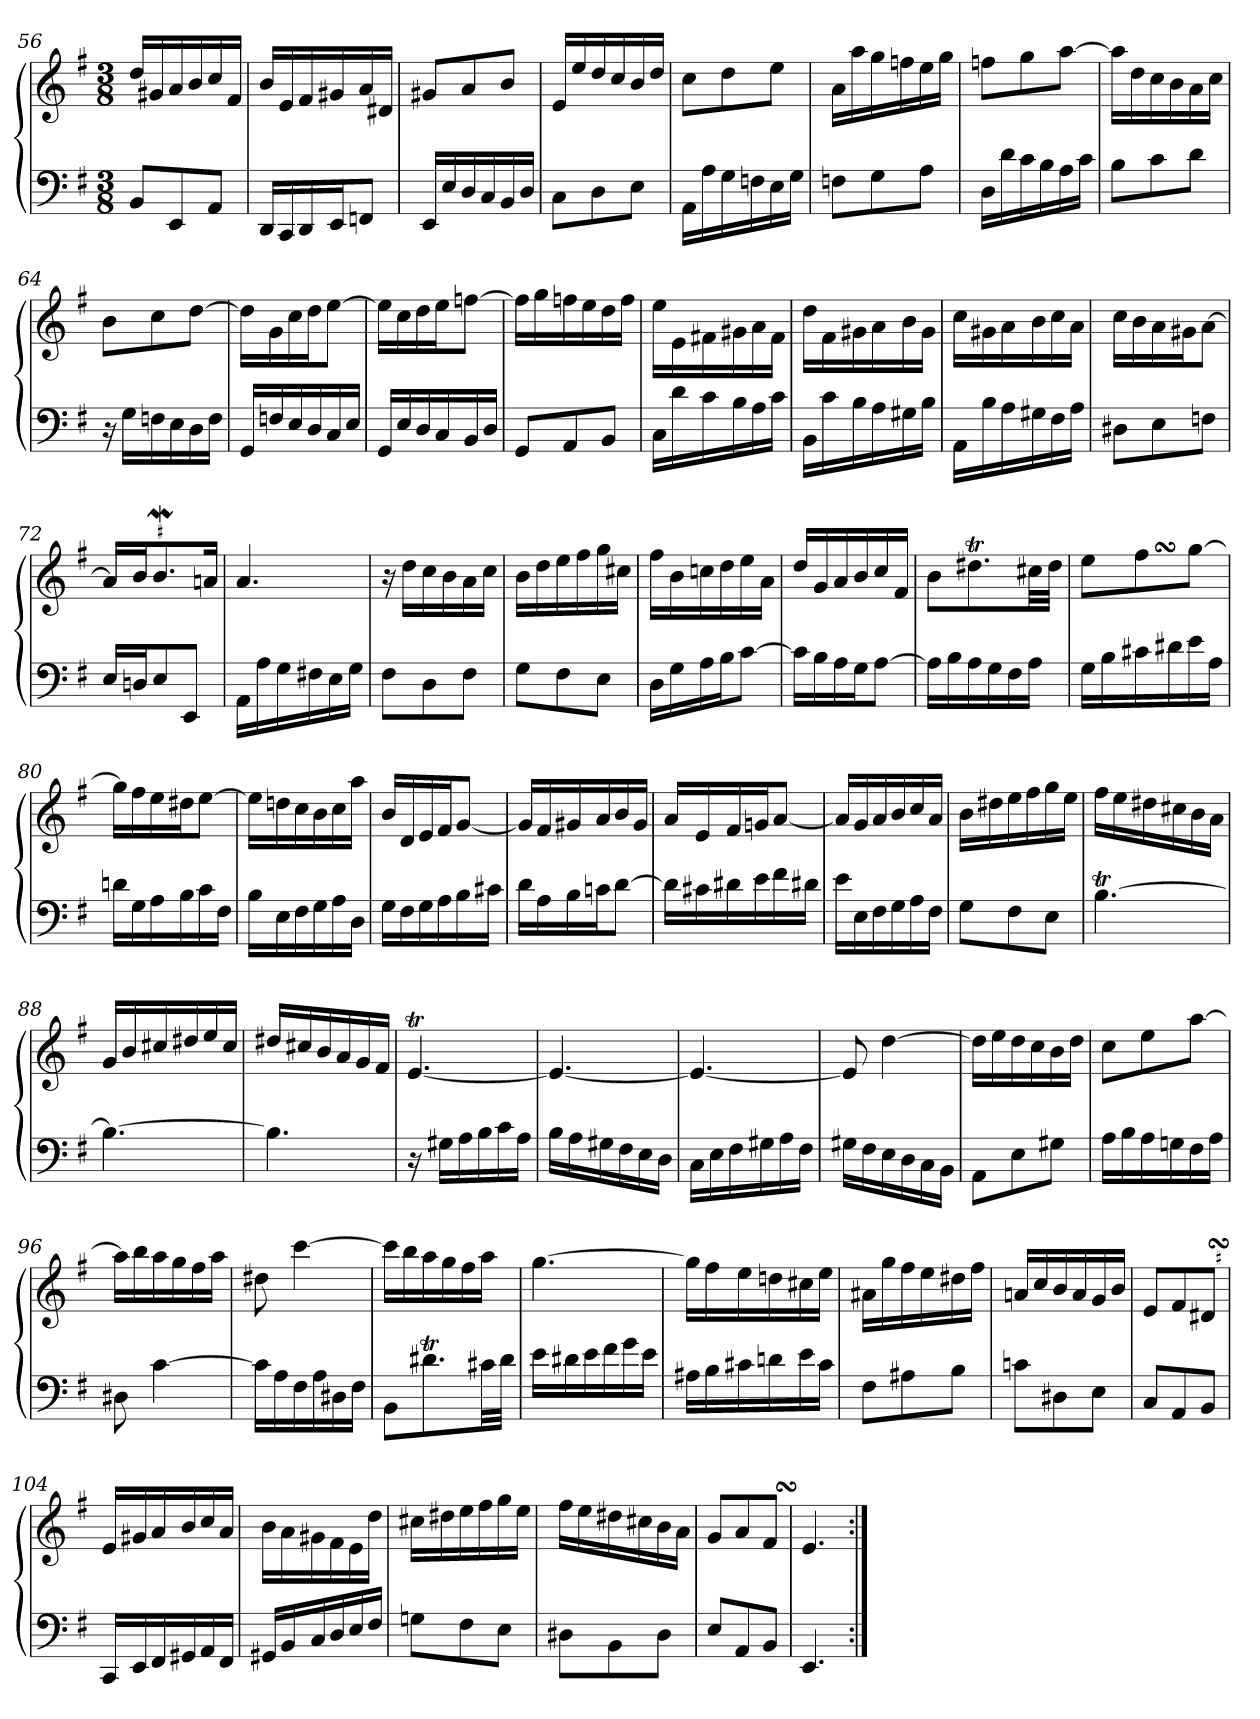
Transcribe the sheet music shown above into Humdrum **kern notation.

**kern	**kern
*part1	*part1
*staff2	*staff1
*clefF4	*clefG2
*k[f#]	*k[f#]
*e:	*e:
*M3/8	*M3/8
=56	=56
8BB/L	16dd/LL
.	16g#X/
8EE/	16a/
.	16b/
8AA/J	16cc/
.	16f#/JJ
=57	=57
16DD/LL	16b/LL
16CC/	16e/
16DD/	16f#/
16EE/J	16g#X/
8FFn/J	16a/
.	16d#X/JJ
=58	=58
16EE/LL	8g#X/L
16E/	.
16D/	8a/
16C/	.
16BB/	8b/J
16D/JJ	.
=59	=59
8C\L	16e/LL
.	16ee/
8D\	16dd/
.	16cc/
8E\J	16b/
.	16dd/JJ
=60	=60
16AA\LL	8cc\L
16A\	.
16G\	8dd\
16Fn\	.
16E\	8ee\J
16G\JJ	.
=61	=61
8Fn\L	16a\LL
.	16aa\
8G\	16gg\
.	16ffn\
8A\J	16ee\
.	16gg\JJ
=62	=62
16D\LL	8ffn\L
16d\	.
16c\	8gg\
16B\	.
16A\	[8aa\J
16c\JJ	.
=63	=63
8B\L	16aa\LL]
.	16dd\
8c\	16cc\
.	16b\
8d\J	16a\
.	16cc\JJ
=64	=64
16r	8b\L
16G\LL	.
16Fn\	8cc\
16E\	.
16D\	[8dd\J
16F\JJ	.
=65	=65
16GG/LL	16dd\LL]
16Fn/	16g\
16E/	16cc\
16D/	16dd\J
16C/	[8ee\J
16E/JJ	.
=66	=66
16GG/LL	16ee\LL]
16E/	16cc\
16D/	16dd\
16C/	16ee\J
16BB/	[8ffn\J
16D/JJ	.
=67	=67
8GG/L	16ffn\LL]
.	16gg\
8AA/	16ffn\
.	16ee\
8BB/J	16dd\
.	16ff\JJ
=68	=68
16C\LL	16ee\LL
16d\	16e\
16c\	16f#X\
16B\	16g#X\
16A\	16a\
16c\JJ	16f#\JJ
=69	=69
16BB\LL	16dd\LL
16c\	16f#\
16B\	16g#X\
16A\	16a\
16G#X\	16b\
16B\JJ	16g#\JJ
=70	=70
16AA\LL	16cc\LL
16B\	16g#X\
16A\	16a\
16G#X\	16b\
16F#\	16cc\
16A\JJ	16a\JJ
=71	=71
8D#X\L	16cc\LL
.	16b\
8E\	16a\
.	16g#X\J
8Fn\J	[8a\J
=72	=72
16E/LL	16a/LL]
16Dn/J	16b/J
!	!LO:MOR:acc=#
8E/	8.bw/
8EE/J	.
.	16an/Jk
=73	=73
16AA\LL	4.a
16A\	.
16G\	.
16F#X\	.
16E\	.
16G\JJ	.
=74	=74
8F#\L	16r
.	16dd\LL
8D\	16cc\
.	16b\
8F#\J	16a\
.	16cc\JJ
=75	=75
8G\L	16b\LL
.	16dd\
8F#\	16ee\
.	16ff#\
8E\J	16gg\
.	16cc#X\JJ
=76	=76
16D\LL	16ff#\LL
16G\	16b\
16A\	16ccn\
16B\J	16dd\
[8c\J	16ee\
.	16a\JJ
=77	=77
16c\LL]	16dd/LL
16B\	16g/
16A\	16a/
16G\J	16b/
[8A\J	16cc/
.	16f#/JJ
=78	=78
16A\LL]	8b\L
16B\	.
16A\	8.dd#Xt\
16G\	.
16F#\	.
16A\JJ	32cc#X\LL
.	32dd#\JJJ
=79	=79
16G\LL	8ee\L
16B\	.
16c#X\	8ff#SsS\
16d#X\	.
16e\	[8gg\J
16A\JJ	.
=80	=80
16dn\LL	16gg\LL]
16G\	16ff#\
16A\	16ee\
16B\	16dd#X\J
16c\	[8ee\J
16F#\JJ	.
=81	=81
16B\LL	16ee\LL]
16E\	16ddn\
16F#\	16cc\
16G\	16b\
16A\	16cc\
16D\JJ	16aa\JJ
=82	=82
16G\LL	16b/LL
16F#\	16d/
16G\	16e/
16A\	16f#/J
16B\	[8g/J
16c#X\JJ	.
=83	=83
16d\LL	16g/LL]
16A\	16f#/
16B\	16g#X/
16cn\J	16a/
[8d\J	16b/
.	16g#/JJ
=84	=84
16d\LL]	16a/LL
16c#X\	16e/
16d#X\	16f#/
16e\	16gn/J
16f#\	[8a/J
16d#X\JJ	.
=85	=85
16e\LL	16a/LL]
16E\	16g/
16F#\	16a/
16G\	16b/
16A\	16cc/
16F#\JJ	16a/JJ
=86	=86
8G\L	16b\LL
.	16dd#X\
8F#\	16ee\
.	16ff#\
8E\J	16gg\
.	16ee\JJ
=87	=87
[4.Bt	16ff#\LL
.	16ee\
.	16dd#X\
.	16cc#X\
.	16b\
.	16a\JJ
=88	=88
4.B_	16g/LL
.	16b/
.	16cc#X/
.	16dd#X/
.	16ee/
.	16cc#/JJ
=89	=89
4.B]	16dd#X/LL
.	16cc#X/
.	16b/
.	16a/
.	16g/
.	16f#/JJ
=90	=90
16r	[4.eT
16G#X\LL	.
16A\	.
16B\	.
16c\	.
16A\JJ	.
=91	=91
16B\LL	4.e_
16A\	.
16G#X\	.
16F#\	.
16E\	.
16D\JJ	.
=92	=92
16C\LL	4.e_
16E\	.
16F#\	.
16G#X\	.
16A\	.
16F#\JJ	.
=93	=93
16G#X\LL	8e]
16F#\	.
16E\	[4dd
16D\	.
16C\	.
16BB\JJ	.
=94	=94
8AA\L	16dd\LL]
.	16ee\
8E\	16dd\
.	16cc\
8G#X\J	16b\
.	16dd\JJ
=95	=95
16A\LL	8cc\L
16B\	.
16A\	8ee\
16Gn\	.
16F#\	[8aa\J
16A\JJ	.
=96	=96
8D#X	16aa\LL]
.	16bb\
[4c	16aa\
.	16gg\
.	16ff#\
.	16aa\JJ
=97	=97
16c\LL]	8dd#X
16A\	.
16F#\	[4ccc
16A\	.
16D#X\	.
16F#\JJ	.
=98	=98
8BB\L	16ccc\LL]
.	16bb\
8.d#Xt\	16aa\
.	16gg\
.	16ff#\
32c#X\LL	16aa\JJ
32d#\JJJ	.
=99	=99
16e\LL	[4.gg
16d#X\	.
16e\	.
16f#\	.
16g\	.
16e\JJ	.
=100	=100
16A#X\LL	16gg\LL]
16B\	16ff#\
16c#X\	16ee\
16dn\	16ddn\
16e\	16cc#X\
16c#\JJ	16ee\JJ
=101	=101
8F#\L	16a#X\LL
.	16gg\
8A#X\	16ff#\
.	16ee\
8B\J	16dd#X\
.	16ff#\JJ
=102	=102
8cn\L	16an/LL
.	16cc/
8D#X\	16b/
.	16a/
8E\J	16g/
.	16b/JJ
=103	=103
8C/L	8e/L
8AA/	8f#/
8BB/J	8d#XSsS/J
=104	=104
16CC/LL	16e/LL
16EE/	16g#X/
16FF#/	16a/
16GG#X/	16b/
16AA/	16cc/
16FF#/JJ	16a/JJ
=105	=105
16GG#X/LL	16b\LL
16BB/	16a\
16C/	16g#X\
16D/	16f#\
16E/	16e\
16F#/JJ	16dd\JJ
=106	=106
8Gn\L	16cc#X\LL
.	16dd#X\
8F#\	16ee\
.	16ff#\
8E\J	16gg\
.	16ee\JJ
=107	=107
8D#X\L	16ff#\LL
.	16ee\
8BB\	16dd#X\
.	16cc#X\
8D#\J	16b\
.	16a\JJ
=108	=108
8E/L	8g/L
8AA/	8a/
8BB/J	8f#SsS/J
=109	=109
4.EE	4.e
=:|!	=:|!
*-	*-
